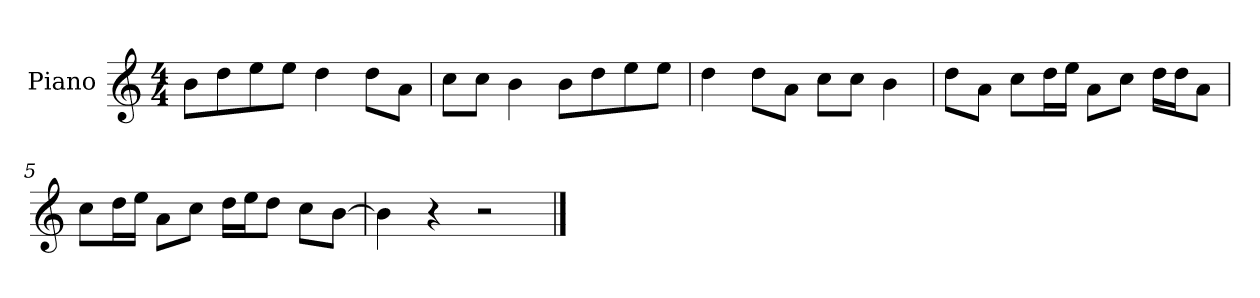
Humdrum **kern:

**kern
*part1
*staff1
*I"Piano
*I'P-no
*clefG2
*k[]
*M4/4
*MM90
=1
8b\L
8dd\
8ee\
8ee\J
4dd\
8dd\L
8a\J
=2
8cc\L
8cc\J
4b\
8b\L
8dd\
8ee\
8ee\J
=3
4dd\
8dd\L
8a\J
8cc\L
8cc\J
4b\
=4
8dd\L
8a\J
8cc\L
16dd\L
16ee\JJ
8a\L
8cc\J
16dd\LL
16dd\J
8a\J
=5
8cc\L
16dd\L
16ee\JJ
8a\L
8cc\J
16dd\LL
16ee\J
8dd\J
8cc\L
[8b\J
!!LO:LB:g=z
=6
4b\]
4r
2r
==
*-
